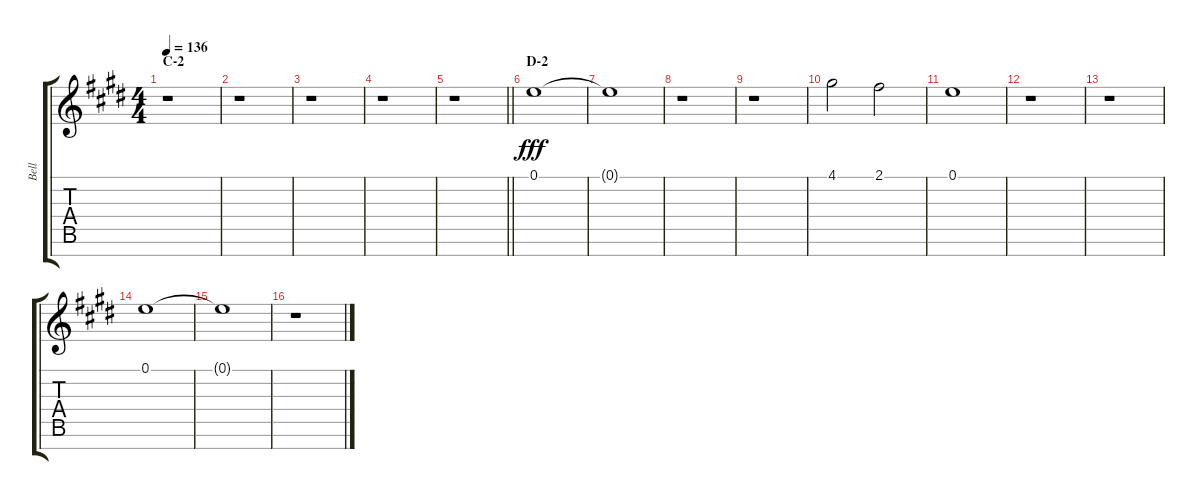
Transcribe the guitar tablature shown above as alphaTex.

\track ("Bell" "Bell") {instrument tubularbells}
\staff {score tabs}
\tuning (E5 B4 G4 D4 A3 E3 B2) {hide}
\ts (4 4)
\section ("" "C-2")
\tempo 136
\clef g2
\ks e
r.1{dy fff} |
r.1 |
r.1 |
r.1 |
\barLineRight lightlight
r.1 |
\section ("" "D-2")
0.1.1 |
0.1{t}.1 |
r.1 |
r.1 |
4.1.2 2.1.2 |
0.1.1 |
r.1 |
r.1 |
0.1.1 |
0.1{t}.1 |
r.1
